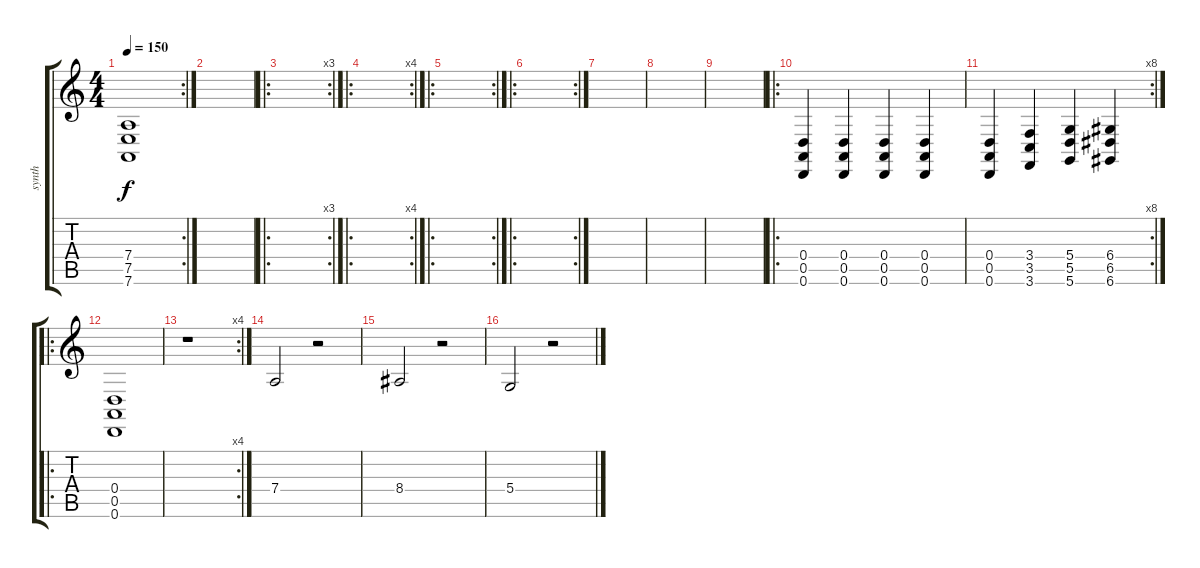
\track ("synth" "synth") {instrument synthstrings2}
\staff {score tabs}
\tuning (E4 B3 G3 D3 A2 D2) {hide}
\rc 2
\ts (4 4)
\tempo 150
\clef g2
\ks c
(7.4 7.5 7.6).1{dy f} |
|
\ro
\rc 3
|
\ro
\rc 4
|
\ro
\rc 2
|
\ro
\rc 2
|
|
|
|
\ro
(0.4 0.5 0.6).4 (0.4 0.5 0.6).4 (0.4 0.5 0.6).4 (0.4 0.5 0.6).4 |
\rc 8
(0.4 0.5 0.6).4 (3.4 3.5 3.6).4 (5.4 5.5 5.6).4 (6.4 6.5 6.6).4 |
\ro
(0.4 0.5 0.6).1 |
\rc 4
r.1 |
7.4.2 r.2 |
8.4.2 r.2 |
5.4.2 r.2
